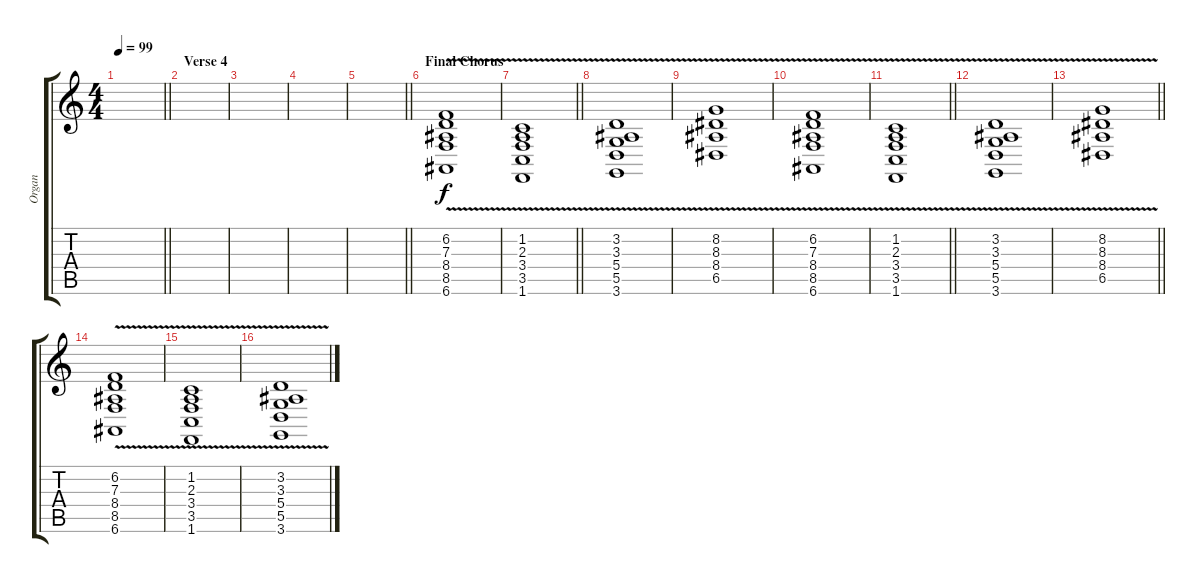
\track ("Organ" "Organ") {instrument churchorgan}
\staff {score tabs}
\tuning (E4 B3 G3 D3 A2 E2) {hide}
\ts (4 4)
\tempo 99
\clef g2
\barLineRight lightlight
\ks c
|
\section ("" "Verse 4")
|
|
|
\barLineRight lightlight
|
\section ("" "Final Chorus")
(6.2{v} 7.3{v} 8.4{v} 8.5{v} 6.6{v}).1 |
\barLineRight lightlight
(1.2{v} 2.3{v} 3.4{v} 3.5{v} 1.6{v}).1 |
(3.2{v} 3.3{v} 5.4{v} 5.5{v} 3.6{v}).1 |
(8.2{v} 8.3{v} 8.4{v} 6.5).1 |
(6.2{v} 7.3{v} 8.4{v} 8.5{v} 6.6{v}).1 |
\barLineRight lightlight
(1.2{v} 2.3{v} 3.4{v} 3.5{v} 1.6{v}).1 |
(3.2{v} 3.3{v} 5.4{v} 5.5{v} 3.6{v}).1 |
\barLineRight lightlight
(8.2{v} 8.3{v} 8.4{v} 6.5).1 |
(6.2{v} 7.3{v} 8.4{v} 8.5{v} 6.6{v}).1 |
(1.2{v} 2.3{v} 3.4{v} 3.5{v} 1.6{v}).1 |
(3.2{v} 3.3{v} 5.4{v} 5.5{v} 3.6{v}).1
